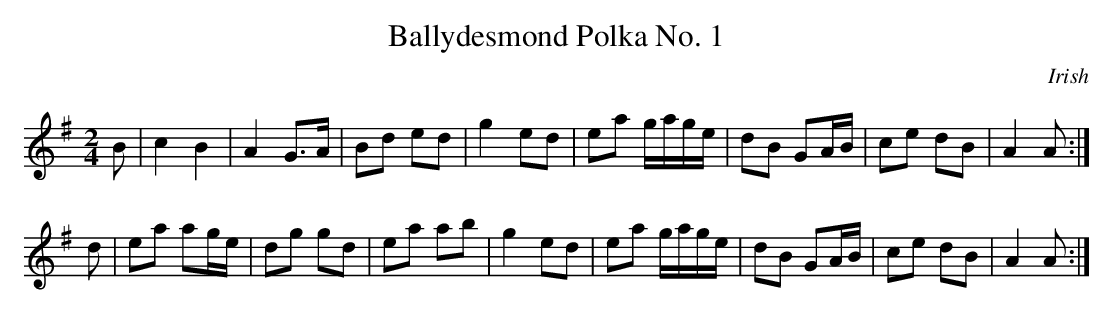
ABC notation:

X:1
T:Ballydesmond Polka No. 1
M:2/4
L:1/8
K:G
B | c2 B2 | A2 G>A | Bd ed | g2 ed | ea g/a/g/e/ | dB GA/B/ | ce dB | A2 A :|
d | ea ag/e/ | dg gd | ea ab | g2 ed | ea g/a/g/e/ | dB GA/B/ | ce dB | A2 A :|
